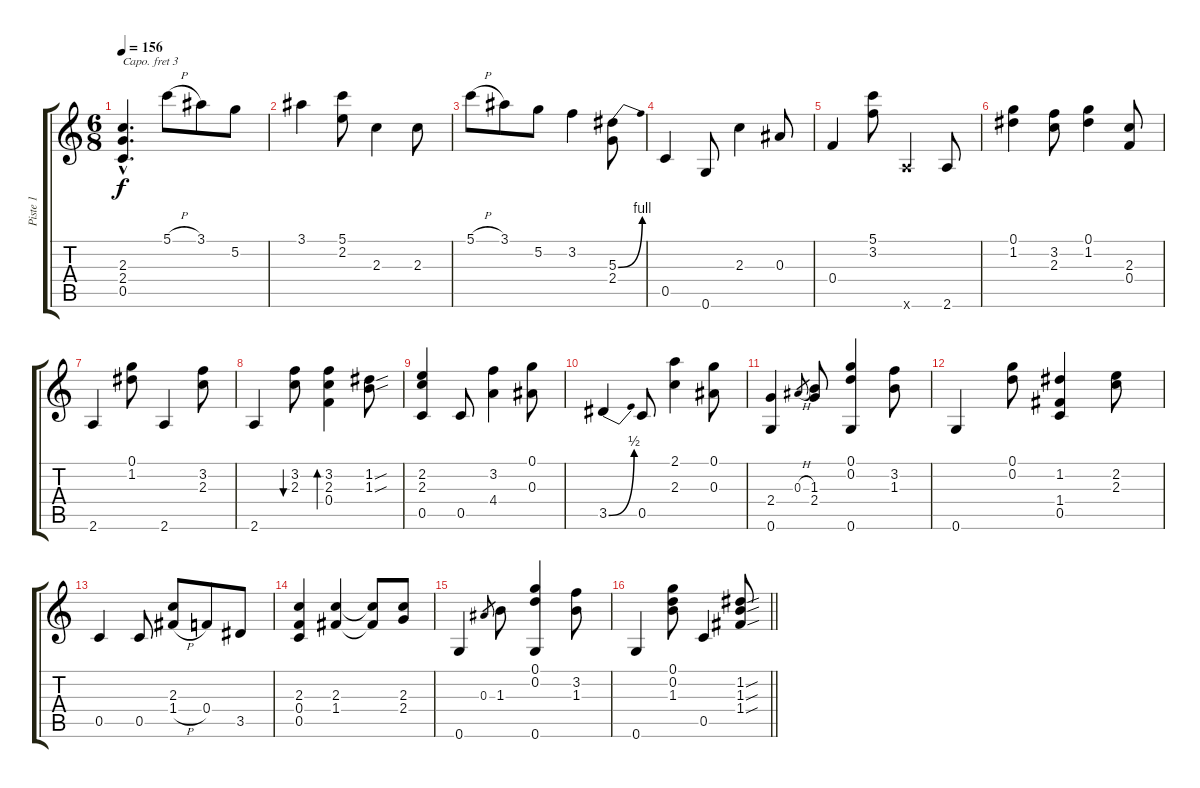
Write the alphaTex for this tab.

\track ("Piste 1" "Piste 1") {instrument acousticguitarsteel}
\staff {score tabs}
\capo 3
\tuning (E4 B3 G3 D3 A2 E2) {hide}
\ts (6 8)
\tempo 156
\clef g2
\ks c
(2.3{hac} 2.4{hac} 0.5{hac}).4{d dy f instrument acousticguitarsteel} 5.1{h}.8 3.1.8 5.2.8 |
3.1.4 (5.1 2.2).8 2.3.4 2.3.8 |
5.1{h}.8 3.1.8 5.2.8 3.2.4 (5.3{be (bend 0 0 60 4)} 2.4).8 |
0.5.4 0.6.8 2.3.4 0.3.8 |
0.4.4 (5.1 3.2).8 2.6{x}.4 2.6.8 |
(0.1 1.2).4 (3.2 2.3).8 (0.1 1.2).4 (2.3 0.4).8 |
2.6.4 (0.1 1.2).8 2.6.4 (3.2 2.3).8 |
2.6.4 (3.2 2.3).8{bu 120} (3.2 2.3 0.4).4{bd 120} (1.2{sou} 1.3{sou}).8 |
(2.2 2.3 0.5).4 0.5.8 (3.2 4.4).4 (0.1 0.3).8 |
3.5{be (bend 0 0 60 2)}.4 0.5.8 (2.1 2.3).4 (0.1 0.3).8 |
(2.4 0.6).4 0.3{h}.8{gr} (1.3 2.4).8 (0.1 0.2 0.6).4 (3.2 1.3).8 |
0.6.4 (0.1 0.2).8 (1.2 1.4 0.5).4 (2.2 2.3).8 |
0.5.4 0.5.8 (2.3 1.4{h}).8 0.4.8 3.5.8 |
(2.3 0.4 0.5).4 (2.3 1.4).4 (2.3{t} 1.4{t}).8 (2.3 2.4).8 |
0.6.4 0.3.8{gr} 1.3.8 (0.1 0.2 0.6).4 (3.2 1.3).8 |
\barLineRight lightlight
0.6.4 (0.1 0.2 1.3).8 0.5.4 (1.2{sou} 1.3{sou} 1.4{sou}).8
